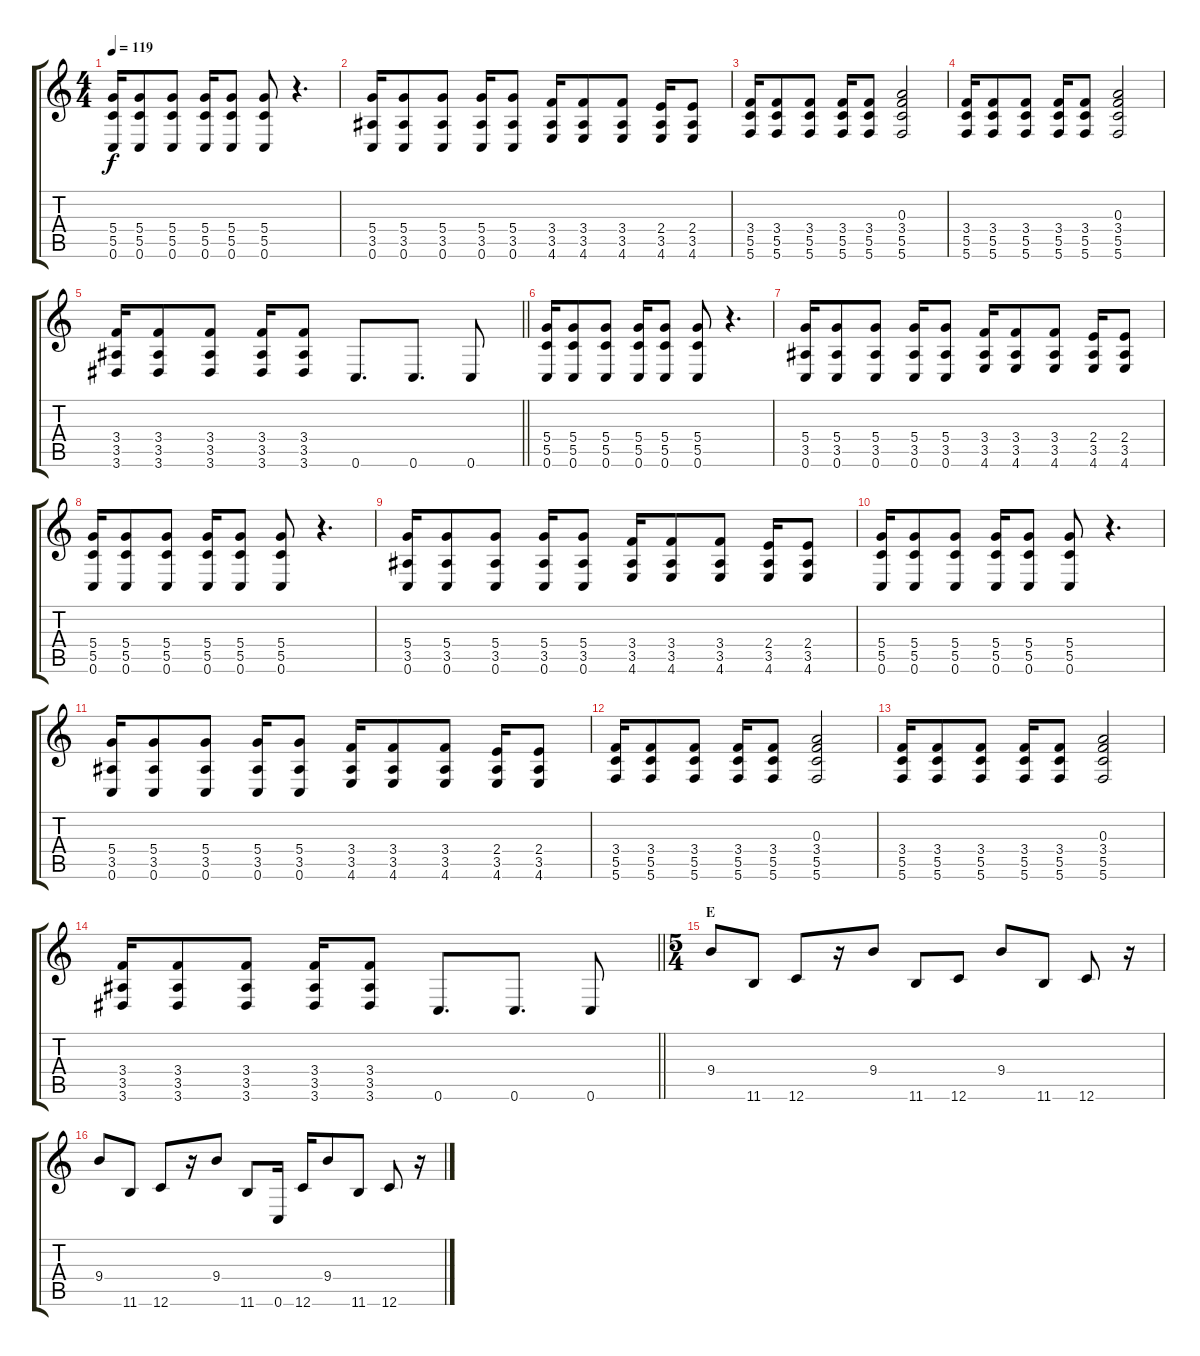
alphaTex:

\track "" {instrument acousticguitarsteel}
\staff {score tabs}
\tuning (G4 E4 A3 D3 G2 C2) {hide}
\ts (4 4)
\tempo 119
\clef g2
\ks c
(5.4 5.5 0.6).16{dy f} (5.4 5.5 0.6).8 (5.4 5.5 0.6).8 (5.4 5.5 0.6).16 (5.4 5.5 0.6).8 (5.4 5.5 0.6).8 r.4{d} |
(5.4 3.5 0.6).16 (5.4 3.5 0.6).8 (5.4 3.5 0.6).8 (5.4 3.5 0.6).16 (5.4 3.5 0.6).8 (3.4 3.5 4.6).16 (3.4 3.5 4.6).8 (3.4 3.5 4.6).8 (2.4 3.5 4.6).16 (2.4 3.5 4.6).8 |
(3.4 5.5 5.6).16 (3.4 5.5 5.6).8 (3.4 5.5 5.6).8 (3.4 5.5 5.6).16 (3.4 5.5 5.6).8 (0.3 3.4 5.5 5.6).2 |
(3.4 5.5 5.6).16 (3.4 5.5 5.6).8 (3.4 5.5 5.6).8 (3.4 5.5 5.6).16 (3.4 5.5 5.6).8 (0.3 3.4 5.5 5.6).2 |
\barLineRight lightlight
(3.4 3.5 3.6).16 (3.4 3.5 3.6).8 (3.4 3.5 3.6).8 (3.4 3.5 3.6).16 (3.4 3.5 3.6).8 0.6.8{d} 0.6.8{d} 0.6.8 |
(5.4 5.5 0.6).16 (5.4 5.5 0.6).8 (5.4 5.5 0.6).8 (5.4 5.5 0.6).16 (5.4 5.5 0.6).8 (5.4 5.5 0.6).8 r.4{d} |
(5.4 3.5 0.6).16 (5.4 3.5 0.6).8 (5.4 3.5 0.6).8 (5.4 3.5 0.6).16 (5.4 3.5 0.6).8 (3.4 3.5 4.6).16 (3.4 3.5 4.6).8 (3.4 3.5 4.6).8 (2.4 3.5 4.6).16 (2.4 3.5 4.6).8 |
(5.4 5.5 0.6).16 (5.4 5.5 0.6).8 (5.4 5.5 0.6).8 (5.4 5.5 0.6).16 (5.4 5.5 0.6).8 (5.4 5.5 0.6).8 r.4{d} |
(5.4 3.5 0.6).16 (5.4 3.5 0.6).8 (5.4 3.5 0.6).8 (5.4 3.5 0.6).16 (5.4 3.5 0.6).8 (3.4 3.5 4.6).16 (3.4 3.5 4.6).8 (3.4 3.5 4.6).8 (2.4 3.5 4.6).16 (2.4 3.5 4.6).8 |
(5.4 5.5 0.6).16 (5.4 5.5 0.6).8 (5.4 5.5 0.6).8 (5.4 5.5 0.6).16 (5.4 5.5 0.6).8 (5.4 5.5 0.6).8 r.4{d} |
(5.4 3.5 0.6).16 (5.4 3.5 0.6).8 (5.4 3.5 0.6).8 (5.4 3.5 0.6).16 (5.4 3.5 0.6).8 (3.4 3.5 4.6).16 (3.4 3.5 4.6).8 (3.4 3.5 4.6).8 (2.4 3.5 4.6).16 (2.4 3.5 4.6).8 |
(3.4 5.5 5.6).16 (3.4 5.5 5.6).8 (3.4 5.5 5.6).8 (3.4 5.5 5.6).16 (3.4 5.5 5.6).8 (0.3 3.4 5.5 5.6).2 |
(3.4 5.5 5.6).16 (3.4 5.5 5.6).8 (3.4 5.5 5.6).8 (3.4 5.5 5.6).16 (3.4 5.5 5.6).8 (0.3 3.4 5.5 5.6).2 |
\barLineRight lightlight
(3.4 3.5 3.6).16 (3.4 3.5 3.6).8 (3.4 3.5 3.6).8 (3.4 3.5 3.6).16 (3.4 3.5 3.6).8 0.6.8{d} 0.6.8{d} 0.6.8 |
\ts (5 4)
\section ("" "E")
9.4.8 11.6.8 12.6.8 r.16 9.4.8 11.6.8 12.6.8 9.4.8 11.6.8 12.6.8 r.16 |
9.4.8 11.6.8 12.6.8 r.16 9.4.8 11.6.8 0.6.16 12.6.16 9.4.8 11.6.8 12.6.8 r.16
